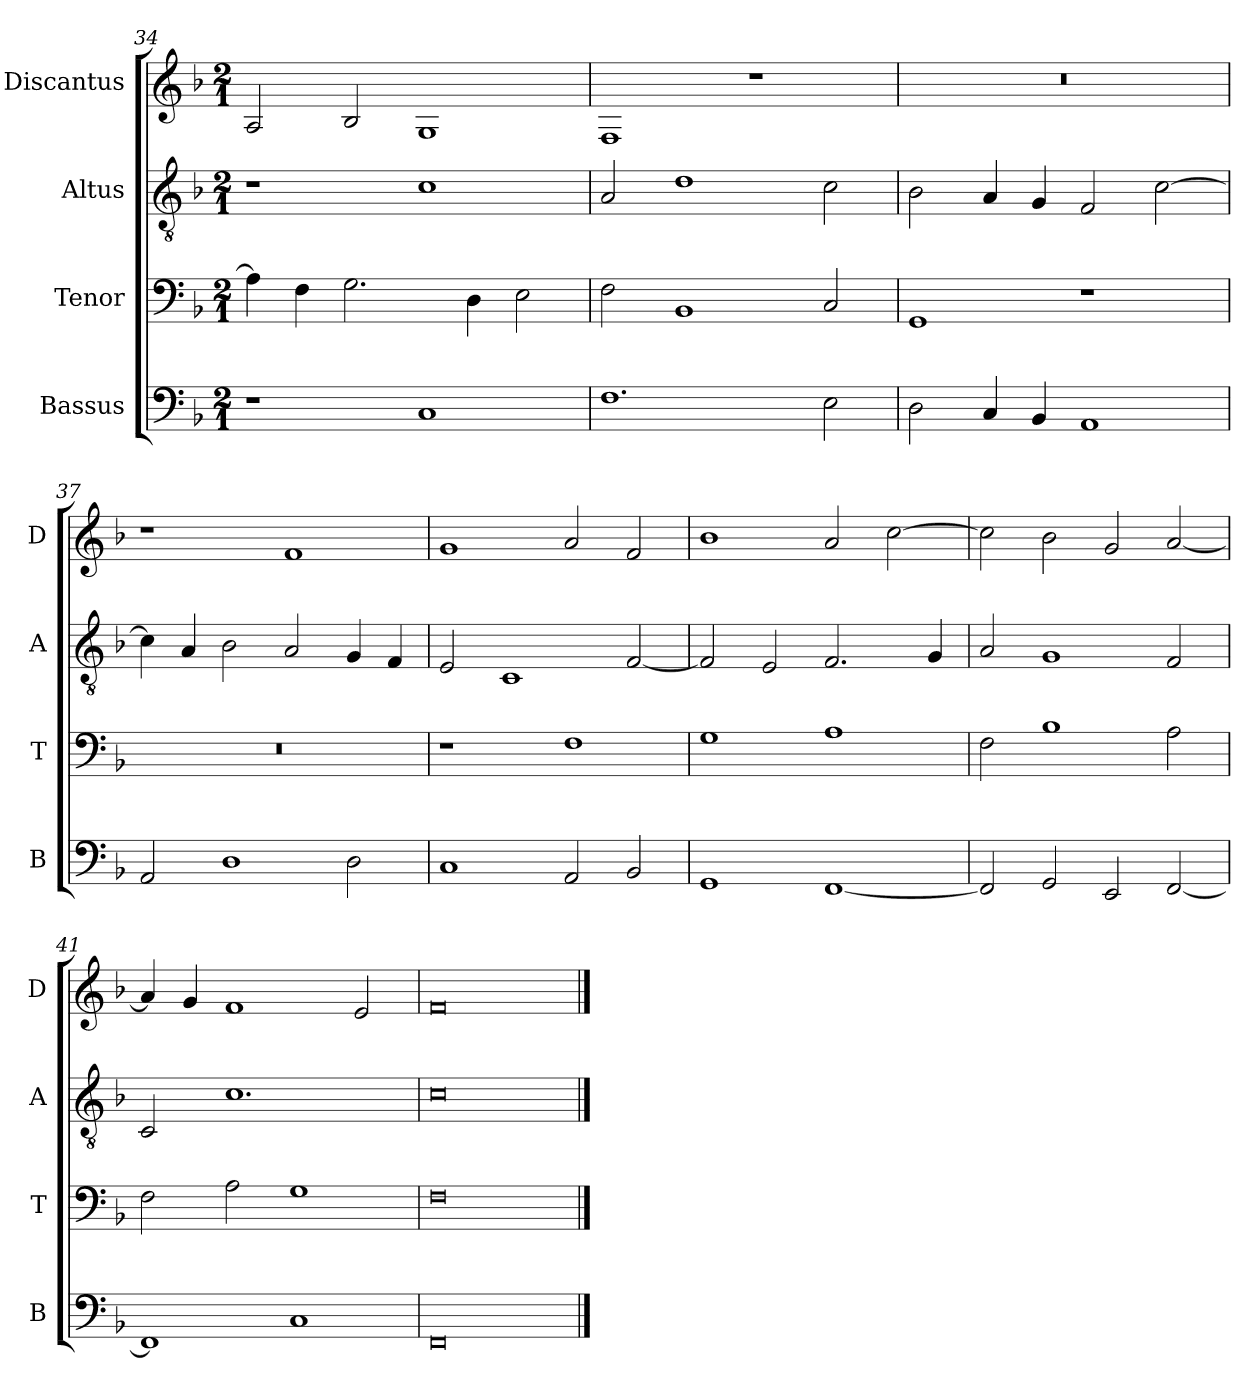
**kern	**kern	**kern	**kern
*part4	*part3	*part2	*part1
*staff4	*staff3	*staff2	*staff1
*I"Bassus	*I"Tenor	*I"Altus	*I"Discantus
*I'B	*I'T	*I'A	*I'D
*clefF4	*clefF4	*clefGv2	*clefG2
*k[b-]	*k[b-]	*k[b-]	*k[b-]
*M2/1	*M2/1	*M2/1	*M2/1
=34	=34	=34	=34
1r	4A\]	1r	2A/
.	4F\	.	.
.	2.G\	.	2B-/
1C	.	1c	1G
.	4D\	.	.
.	2E\	.	.
=35	=35	=35	=35
1.F	2F\	2A/	1F
.	1BB-	1d	.
.	.	.	1r
2E\	2C/	2c\	.
=36	=36	=36	=36
2D\	1GG	2B-\	0r
4C/	.	4A/	.
4BB-/	.	4G/	.
1AA	1r	2F/	.
.	.	[2c\	.
=37	=37	=37	=37
2AA/	0r	4c\]	1r
.	.	4A/	.
1D	.	2B-\	.
.	.	2A/	1f
2D\	.	4G/	.
.	.	4F/	.
=38	=38	=38	=38
1C	1r	2E/	1g
.	.	1C	.
2AA/	1F	.	2a/
2BB-/	.	[2F/	2f/
=39	=39	=39	=39
1GG	1G	2F/]	1b-
.	.	2E/	.
[1FF	1A	2.F/	2a/
.	.	.	[2cc\
.	.	4G/	.
=40	=40	=40	=40
2FF/]	2F\	2A/	2cc\]
2GG/	1B-	1G	2b-\
2EE/	.	.	2g/
[2FF/	2A\	2F/	[2a/
=41	=41	=41	=41
1FF]	2F\	2C/	4a/]
.	.	.	4g/
.	2A\	1.c	1f
1C	1G	.	.
.	.	.	2e/
=42	=42	=42	=42
0FF	0F	0c	0f
==	==	==	==
*-	*-	*-	*-
